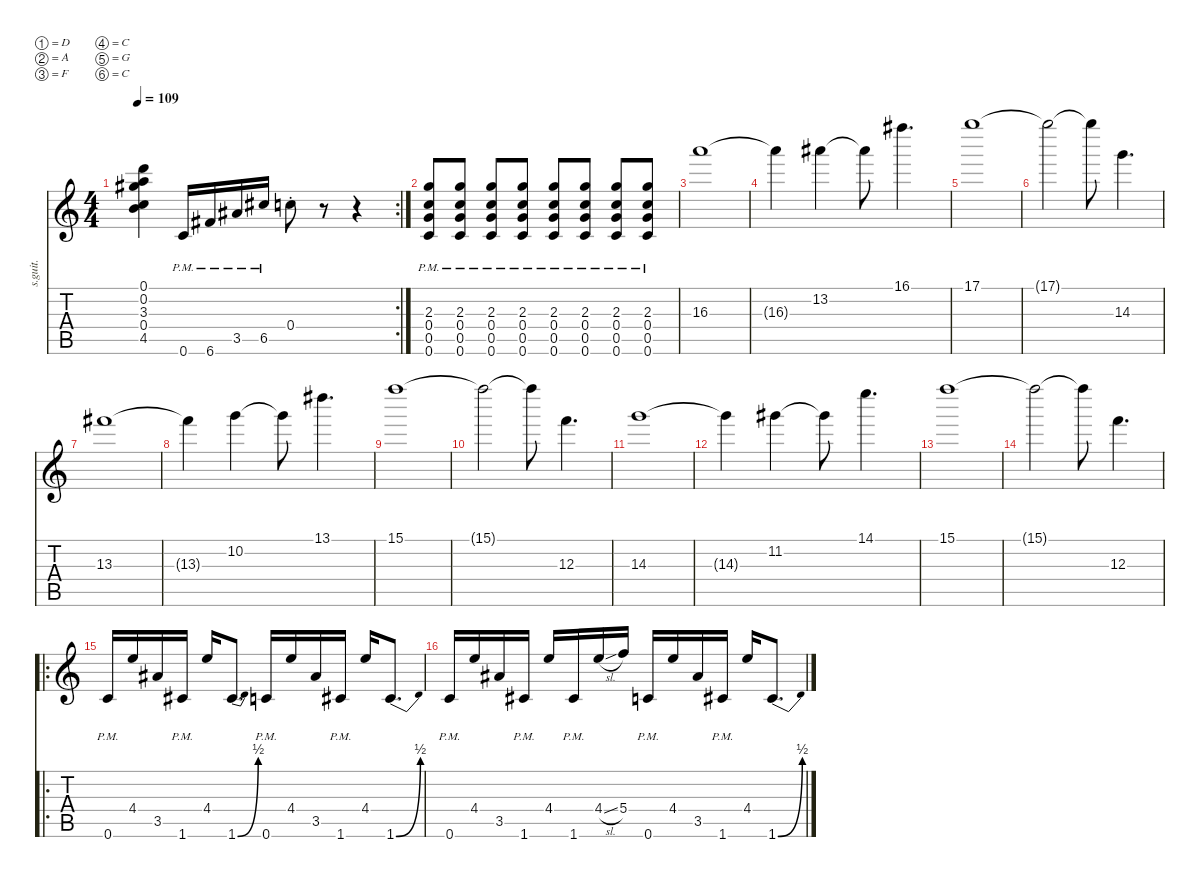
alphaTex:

\defaultSystemsLayout 4
\hideDynamics
\bracketExtendMode nobrackets
\track ("Octaver effect gt2" "s.guit.") {instrument distortionguitar}
\staff {score tabs}
\tuning (D5 A4 F4 C4 G3 C3)
\rc 2
\ts (4 4)
\tempo 109
\clef g2
\ks c
(0.4 4.5 3.3{acc #} 0.2 0.1).4{lyrics (0 "") lyrics (1 "") lyrics (2 "") lyrics (3 "") lyrics (4 "") dy mf} 0.6{pm}.16{lyrics (0 "") lyrics (1 "") lyrics (2 "") lyrics (3 "") lyrics (4 "")} 6.6{pm acc #}.16{lyrics (0 "") lyrics (1 "") lyrics (2 "") lyrics (3 "") lyrics (4 "")} 3.5{pm acc #}.16{lyrics (0 "") lyrics (1 "") lyrics (2 "") lyrics (3 "") lyrics (4 "")} 6.5{pm acc #}.16{lyrics (0 "") lyrics (1 "") lyrics (2 "") lyrics (3 "") lyrics (4 "")} 0.4{st}.8{lyrics (0 "") lyrics (1 "") lyrics (2 "") lyrics (3 "") lyrics (4 "")} r.8 r.4 |
(0.4{pm} 0.5{pm} 0.6{pm} 2.3{pm}).8{lyrics (0 "") lyrics (1 "") lyrics (2 "") lyrics (3 "") lyrics (4 "")} (0.4{pm} 0.5{pm} 0.6{pm} 2.3{pm}).8{lyrics (0 "") lyrics (1 "") lyrics (2 "") lyrics (3 "") lyrics (4 "")} (0.4{pm} 0.5{pm} 0.6{pm} 2.3{pm}).8{lyrics (0 "") lyrics (1 "") lyrics (2 "") lyrics (3 "") lyrics (4 "")} (0.4{pm} 0.5{pm} 0.6{pm} 2.3{pm}).8{lyrics (0 "") lyrics (1 "") lyrics (2 "") lyrics (3 "") lyrics (4 "")} (0.4{pm} 0.5{pm} 0.6{pm} 2.3{pm}).8{lyrics (0 "") lyrics (1 "") lyrics (2 "") lyrics (3 "") lyrics (4 "")} (0.4{pm} 0.5{pm} 0.6{pm} 2.3{pm}).8{lyrics (0 "") lyrics (1 "") lyrics (2 "") lyrics (3 "") lyrics (4 "")} (0.4{pm} 0.5{pm} 0.6{pm} 2.3{pm}).8{lyrics (0 "") lyrics (1 "") lyrics (2 "") lyrics (3 "") lyrics (4 "")} (0.4{pm} 0.5{pm} 0.6{pm} 2.3{pm}).8{lyrics (0 "") lyrics (1 "") lyrics (2 "") lyrics (3 "") lyrics (4 "")} |
16.3.1{lyrics (0 "") lyrics (1 "") lyrics (2 "") lyrics (3 "") lyrics (4 "")} |
16.3{t}.4{lyrics (0 "") lyrics (1 "") lyrics (2 "") lyrics (3 "") lyrics (4 "")} 13.2{acc #}.4{lyrics (0 "") lyrics (1 "") lyrics (2 "") lyrics (3 "") lyrics (4 "")} 13.2{t acc #}.8{lyrics (0 "") lyrics (1 "") lyrics (2 "") lyrics (3 "") lyrics (4 "")} 16.1{acc #}.4{d lyrics (0 "") lyrics (1 "") lyrics (2 "") lyrics (3 "") lyrics (4 "")} |
17.1.1{lyrics (0 "") lyrics (1 "") lyrics (2 "") lyrics (3 "") lyrics (4 "")} |
17.1{t}.2{lyrics (0 "") lyrics (1 "") lyrics (2 "") lyrics (3 "") lyrics (4 "")} 17.1{t}.8{lyrics (0 "") lyrics (1 "") lyrics (2 "") lyrics (3 "") lyrics (4 "")} 14.3.4{d lyrics (0 "") lyrics (1 "") lyrics (2 "") lyrics (3 "") lyrics (4 "")} |
13.3{acc #}.1{lyrics (0 "") lyrics (1 "") lyrics (2 "") lyrics (3 "") lyrics (4 "")} |
13.3{t acc #}.4{lyrics (0 "") lyrics (1 "") lyrics (2 "") lyrics (3 "") lyrics (4 "")} 10.2.4{lyrics (0 "") lyrics (1 "") lyrics (2 "") lyrics (3 "") lyrics (4 "")} 10.2{t}.8{lyrics (0 "") lyrics (1 "") lyrics (2 "") lyrics (3 "") lyrics (4 "")} 13.1{acc #}.4{d lyrics (0 "") lyrics (1 "") lyrics (2 "") lyrics (3 "") lyrics (4 "")} |
15.1.1{lyrics (0 "") lyrics (1 "") lyrics (2 "") lyrics (3 "") lyrics (4 "")} |
15.1{t}.2{lyrics (0 "") lyrics (1 "") lyrics (2 "") lyrics (3 "") lyrics (4 "")} 15.1{t}.8{lyrics (0 "") lyrics (1 "") lyrics (2 "") lyrics (3 "") lyrics (4 "")} 12.3.4{d lyrics (0 "") lyrics (1 "") lyrics (2 "") lyrics (3 "") lyrics (4 "")} |
14.3.1{lyrics (0 "") lyrics (1 "") lyrics (2 "") lyrics (3 "") lyrics (4 "")} |
14.3{t}.4{lyrics (0 "") lyrics (1 "") lyrics (2 "") lyrics (3 "") lyrics (4 "")} 11.2{acc #}.4{lyrics (0 "") lyrics (1 "") lyrics (2 "") lyrics (3 "") lyrics (4 "")} 11.2{t acc #}.8{lyrics (0 "") lyrics (1 "") lyrics (2 "") lyrics (3 "") lyrics (4 "")} 14.1.4{d lyrics (0 "") lyrics (1 "") lyrics (2 "") lyrics (3 "") lyrics (4 "")} |
15.1.1{lyrics (0 "") lyrics (1 "") lyrics (2 "") lyrics (3 "") lyrics (4 "")} |
15.1{t}.2{lyrics (0 "") lyrics (1 "") lyrics (2 "") lyrics (3 "") lyrics (4 "")} 15.1{t}.8{lyrics (0 "") lyrics (1 "") lyrics (2 "") lyrics (3 "") lyrics (4 "")} 12.3.4{d lyrics (0 "") lyrics (1 "") lyrics (2 "") lyrics (3 "") lyrics (4 "")} |
\ro
0.6{pm}.16{lyrics (0 "") lyrics (1 "") lyrics (2 "") lyrics (3 "") lyrics (4 "")} 4.4.16{lyrics (0 "") lyrics (1 "") lyrics (2 "") lyrics (3 "") lyrics (4 "")} 3.5{acc #}.16{lyrics (0 "") lyrics (1 "") lyrics (2 "") lyrics (3 "") lyrics (4 "")} 1.6{pm acc #}.16{lyrics (0 "") lyrics (1 "") lyrics (2 "") lyrics (3 "") lyrics (4 "")} 4.4.16{lyrics (0 "") lyrics (1 "") lyrics (2 "") lyrics (3 "") lyrics (4 "")} 1.6{be (bend 0 0 60 2) acc #}.8{d lyrics (0 "") lyrics (1 "") lyrics (2 "") lyrics (3 "") lyrics (4 "")} 0.6{pm}.16{lyrics (0 "") lyrics (1 "") lyrics (2 "") lyrics (3 "") lyrics (4 "")} 4.4.16{lyrics (0 "") lyrics (1 "") lyrics (2 "") lyrics (3 "") lyrics (4 "")} 3.5{acc #}.16{lyrics (0 "") lyrics (1 "") lyrics (2 "") lyrics (3 "") lyrics (4 "")} 1.6{pm acc #}.16{lyrics (0 "") lyrics (1 "") lyrics (2 "") lyrics (3 "") lyrics (4 "")} 4.4.16{lyrics (0 "") lyrics (1 "") lyrics (2 "") lyrics (3 "") lyrics (4 "")} 1.6{be (bend 0 0 60 2) acc #}.8{d lyrics (0 "") lyrics (1 "") lyrics (2 "") lyrics (3 "") lyrics (4 "")} |
0.6{pm}.16{lyrics (0 "") lyrics (1 "") lyrics (2 "") lyrics (3 "") lyrics (4 "")} 4.4.16{lyrics (0 "") lyrics (1 "") lyrics (2 "") lyrics (3 "") lyrics (4 "")} 3.5{acc #}.16{lyrics (0 "") lyrics (1 "") lyrics (2 "") lyrics (3 "") lyrics (4 "")} 1.6{pm acc #}.16{lyrics (0 "") lyrics (1 "") lyrics (2 "") lyrics (3 "") lyrics (4 "")} 4.4.16{lyrics (0 "") lyrics (1 "") lyrics (2 "") lyrics (3 "") lyrics (4 "")} 1.6{pm acc #}.16{lyrics (0 "") lyrics (1 "") lyrics (2 "") lyrics (3 "") lyrics (4 "")} 4.4{sl}.16{lyrics (0 "") lyrics (1 "") lyrics (2 "") lyrics (3 "") lyrics (4 "")} 5.4.16{lyrics (0 "") lyrics (1 "") lyrics (2 "") lyrics (3 "") lyrics (4 "")} 0.6{pm}.16{lyrics (0 "") lyrics (1 "") lyrics (2 "") lyrics (3 "") lyrics (4 "")} 4.4.16{lyrics (0 "") lyrics (1 "") lyrics (2 "") lyrics (3 "") lyrics (4 "")} 3.5{acc #}.16{lyrics (0 "") lyrics (1 "") lyrics (2 "") lyrics (3 "") lyrics (4 "")} 1.6{pm acc #}.16{lyrics (0 "") lyrics (1 "") lyrics (2 "") lyrics (3 "") lyrics (4 "")} 4.4.16{lyrics (0 "") lyrics (1 "") lyrics (2 "") lyrics (3 "") lyrics (4 "")} 1.6{be (bend 0 0 60 2) acc #}.8{d lyrics (0 "") lyrics (1 "") lyrics (2 "") lyrics (3 "") lyrics (4 "")}
